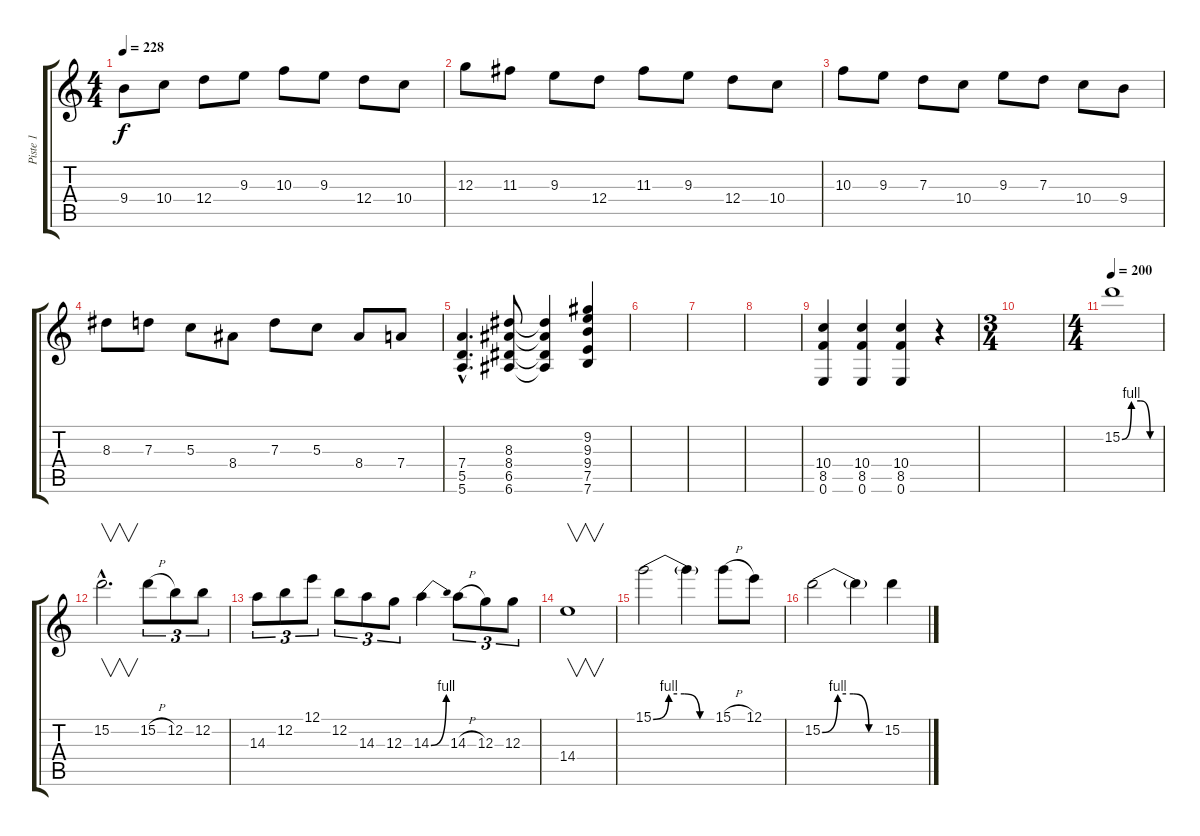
\track ("Piste 1" "Piste 1") {instrument distortionguitar}
\staff {score tabs}
\tuning (E4 B3 G3 D3 A2 E2) {hide}
\ts (4 4)
\tempo 228
\clef g2
\ks c
9.4.8{dy f} 10.4.8 12.4.8 9.3.8 10.3.8 9.3.8 12.4.8 10.4.8 |
12.3.8 11.3.8 9.3.8 12.4.8 11.3.8 9.3.8 12.4.8 10.4.8 |
10.3.8 9.3.8 7.3.8 10.4.8 9.3.8 7.3.8 10.4.8 9.4.8 |
8.3.8 7.3.8 5.3.8 8.4.8 7.3.8 5.3.8 8.4.8 7.4.8 |
(7.4{hac} 5.5{hac} 5.6{hac}).4{d} (8.3 8.4 6.5 6.6).8 (8.3{t} 8.4{t} 6.5{t} 6.6{t}).4 (9.2 9.3 9.4 7.5 7.6).4 |
|
|
|
(10.4 8.5 0.6).4 (10.4 8.5 0.6).4 (10.4 8.5 0.6).4 r.4 |
\ts (3 4)
|
\ts (4 4)
\tempo 200
15.2{be (custom 0 0 15 4 30 4 45 0 60 0)}.1 |
15.2{hac}.2{v d} 15.2{h}.8{tu (3 2)} 12.2.8{tu (3 2)} 12.2.8{tu (3 2)} |
14.3.8{tu (3 2)} 12.2.8{tu (3 2)} 12.1.8{tu (3 2)} 12.2.8{tu (3 2)} 14.3.8{tu (3 2)} 12.3.8{tu (3 2)} 14.3{be (bend 0 0 60 4)}.4 14.3{h}.8{tu (3 2)} 12.3.8{tu (3 2)} 12.3.8{tu (3 2)} |
14.4.1{v} |
15.1{be (custom 0 0 15 4 30 4 45 0 60 0)}.2 15.1{t}.4 15.1{h}.8 12.1.8 |
15.2{be (custom 0 0 15 4 30 4 45 0 60 0)}.2 15.2{t}.4 15.2.4
